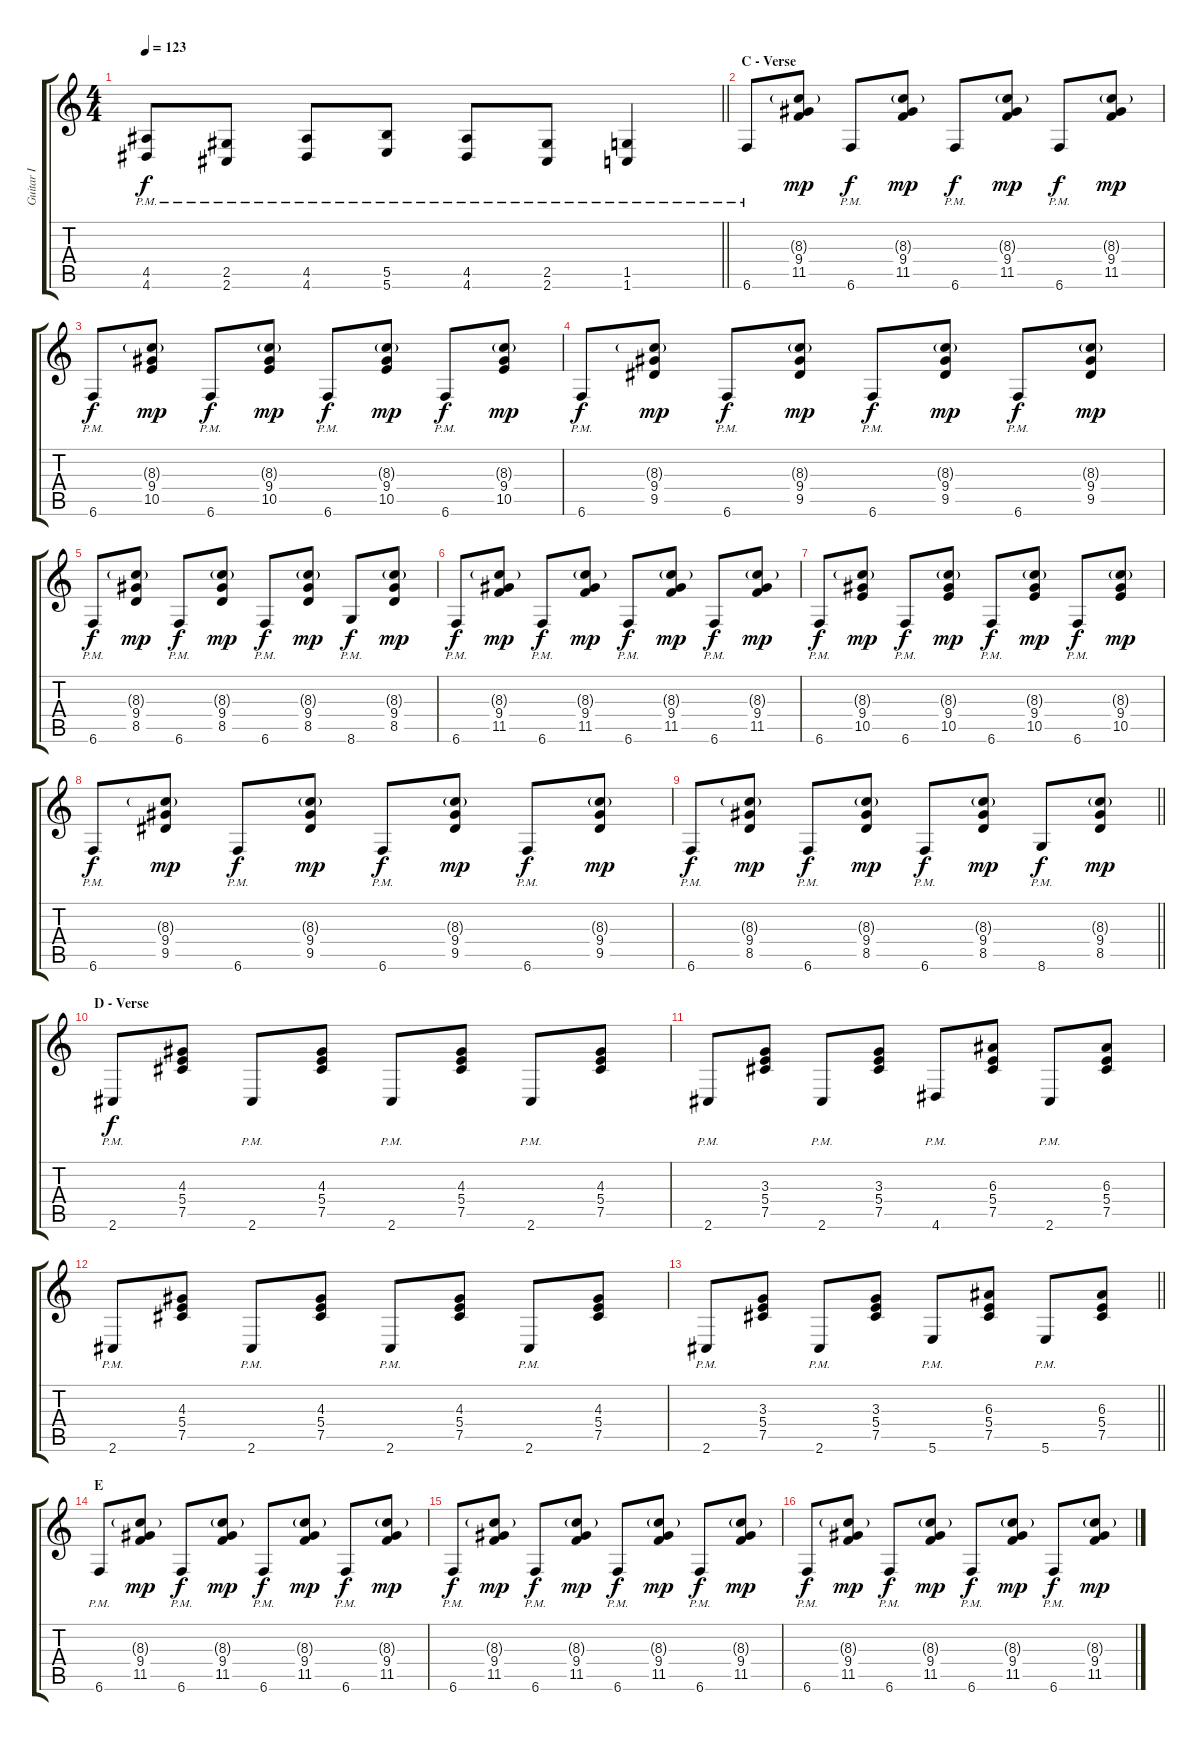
\track ("Guitar I" "Guitar I") {instrument distortionguitar}
\staff {score tabs}
\tuning (Db4 Ab3 E3 B2 Gb2 B1) {hide}
\ts (4 4)
\tempo 123
\clef g2
\barLineRight lightlight
\ks c
(4.5{pm} 4.6{pm}).8{dy f} (2.5{pm} 2.6{pm}).8 (4.5{pm} 4.6{pm}).8 (5.5{pm} 5.6{pm}).8 (4.5{pm} 4.6{pm}).8 (2.5{pm} 2.6{pm}).8 (1.5{pm} 1.6{pm}).4 |
\section ("" "C - Verse")
6.6{pm}.8 (8.3{g} 9.4 11.5).8{dy mp} 6.6{pm}.8{dy f} (8.3{g} 9.4 11.5).8{dy mp} 6.6{pm}.8{dy f} (8.3{g} 9.4 11.5).8{dy mp} 6.6{pm}.8{dy f} (8.3{g} 9.4 11.5).8{dy mp} |
6.6{pm}.8{dy f} (8.3{g} 9.4 10.5).8{dy mp} 6.6{pm}.8{dy f} (8.3{g} 9.4 10.5).8{dy mp} 6.6{pm}.8{dy f} (8.3{g} 9.4 10.5).8{dy mp} 6.6{pm}.8{dy f} (8.3{g} 9.4 10.5).8{dy mp} |
6.6{pm}.8{dy f} (8.3{g} 9.4 9.5).8{dy mp} 6.6{pm}.8{dy f} (8.3{g} 9.4 9.5).8{dy mp} 6.6{pm}.8{dy f} (8.3{g} 9.4 9.5).8{dy mp} 6.6{pm}.8{dy f} (8.3{g} 9.4 9.5).8{dy mp} |
6.6{pm}.8{dy f} (8.3{g} 9.4 8.5).8{dy mp} 6.6{pm}.8{dy f} (8.3{g} 9.4 8.5).8{dy mp} 6.6{pm}.8{dy f} (8.3{g} 9.4 8.5).8{dy mp} 8.6{pm}.8{dy f} (8.3{g} 9.4 8.5).8{dy mp} |
6.6{pm}.8{dy f} (8.3{g} 9.4 11.5).8{dy mp} 6.6{pm}.8{dy f} (8.3{g} 9.4 11.5).8{dy mp} 6.6{pm}.8{dy f} (8.3{g} 9.4 11.5).8{dy mp} 6.6{pm}.8{dy f} (8.3{g} 9.4 11.5).8{dy mp} |
6.6{pm}.8{dy f} (8.3{g} 9.4 10.5).8{dy mp} 6.6{pm}.8{dy f} (8.3{g} 9.4 10.5).8{dy mp} 6.6{pm}.8{dy f} (8.3{g} 9.4 10.5).8{dy mp} 6.6{pm}.8{dy f} (8.3{g} 9.4 10.5).8{dy mp} |
6.6{pm}.8{dy f} (8.3{g} 9.4 9.5).8{dy mp} 6.6{pm}.8{dy f} (8.3{g} 9.4 9.5).8{dy mp} 6.6{pm}.8{dy f} (8.3{g} 9.4 9.5).8{dy mp} 6.6{pm}.8{dy f} (8.3{g} 9.4 9.5).8{dy mp} |
\barLineRight lightlight
6.6{pm}.8{dy f} (8.3{g} 9.4 8.5).8{dy mp} 6.6{pm}.8{dy f} (8.3{g} 9.4 8.5).8{dy mp} 6.6{pm}.8{dy f} (8.3{g} 9.4 8.5).8{dy mp} 8.6{pm}.8{dy f} (8.3{g} 9.4 8.5).8{dy mp} |
\section ("" "D - Verse")
2.6{pm}.8{dy f} (4.3 5.4 7.5).8 2.6{pm}.8 (4.3 5.4 7.5).8 2.6{pm}.8 (4.3 5.4 7.5).8 2.6{pm}.8 (4.3 5.4 7.5).8 |
2.6{pm}.8 (3.3 5.4 7.5).8 2.6{pm}.8 (3.3 5.4 7.5).8 4.6{pm}.8 (6.3 5.4 7.5).8 2.6{pm}.8 (6.3 5.4 7.5).8 |
2.6{pm}.8 (4.3 5.4 7.5).8 2.6{pm}.8 (4.3 5.4 7.5).8 2.6{pm}.8 (4.3 5.4 7.5).8 2.6{pm}.8 (4.3 5.4 7.5).8 |
\barLineRight lightlight
2.6{pm}.8 (3.3 5.4 7.5).8 2.6{pm}.8 (3.3 5.4 7.5).8 5.6{pm}.8 (6.3 5.4 7.5).8 5.6{pm}.8 (6.3 5.4 7.5).8 |
\section ("" "E")
6.6{pm}.8 (8.3{g} 9.4 11.5).8{dy mp} 6.6{pm}.8{dy f} (8.3{g} 9.4 11.5).8{dy mp} 6.6{pm}.8{dy f} (8.3{g} 9.4 11.5).8{dy mp} 6.6{pm}.8{dy f} (8.3{g} 9.4 11.5).8{dy mp} |
6.6{pm}.8{dy f} (8.3{g} 9.4 11.5).8{dy mp} 6.6{pm}.8{dy f} (8.3{g} 9.4 11.5).8{dy mp} 6.6{pm}.8{dy f} (8.3{g} 9.4 11.5).8{dy mp} 6.6{pm}.8{dy f} (8.3{g} 9.4 11.5).8{dy mp} |
6.6{pm}.8{dy f} (8.3{g} 9.4 11.5).8{dy mp} 6.6{pm}.8{dy f} (8.3{g} 9.4 11.5).8{dy mp} 6.6{pm}.8{dy f} (8.3{g} 9.4 11.5).8{dy mp} 6.6{pm}.8{dy f} (8.3{g} 9.4 11.5).8{dy mp}
